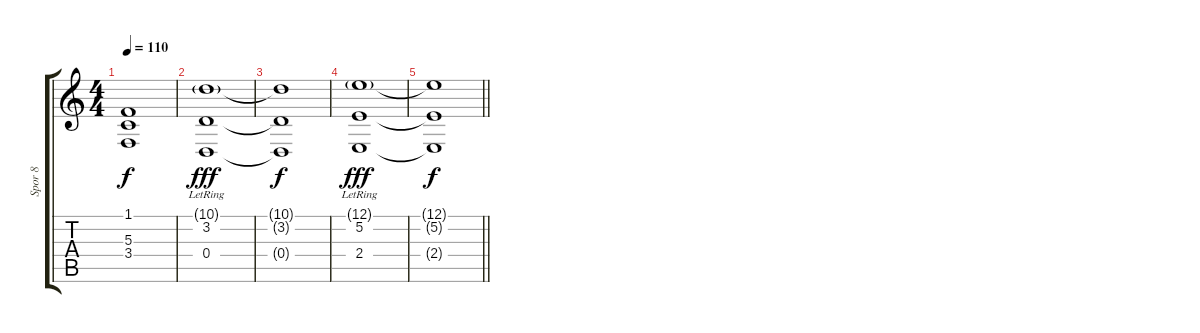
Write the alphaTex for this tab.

\track ("Spor 8" "Spor 8") {instrument stringensemble1}
\staff {score tabs}
\tuning (E4 B3 G3 D3 A2 D2) {hide}
\ts (4 4)
\tempo 110
\clef g2
\ks c
(1.1{t} 5.3{t} 3.4{t}).1{dy f} |
(10.1{g lr} 3.2{lr} 0.4{lr}).1{dy fff} |
(10.1{t} 3.2{t} 0.4{t}).1{dy f} |
(12.1{g lr} 5.2{lr} 2.4{lr}).1{dy fff} |
\barLineRight lightlight
(12.1{t} 5.2{t} 2.4{t}).1{dy f}
